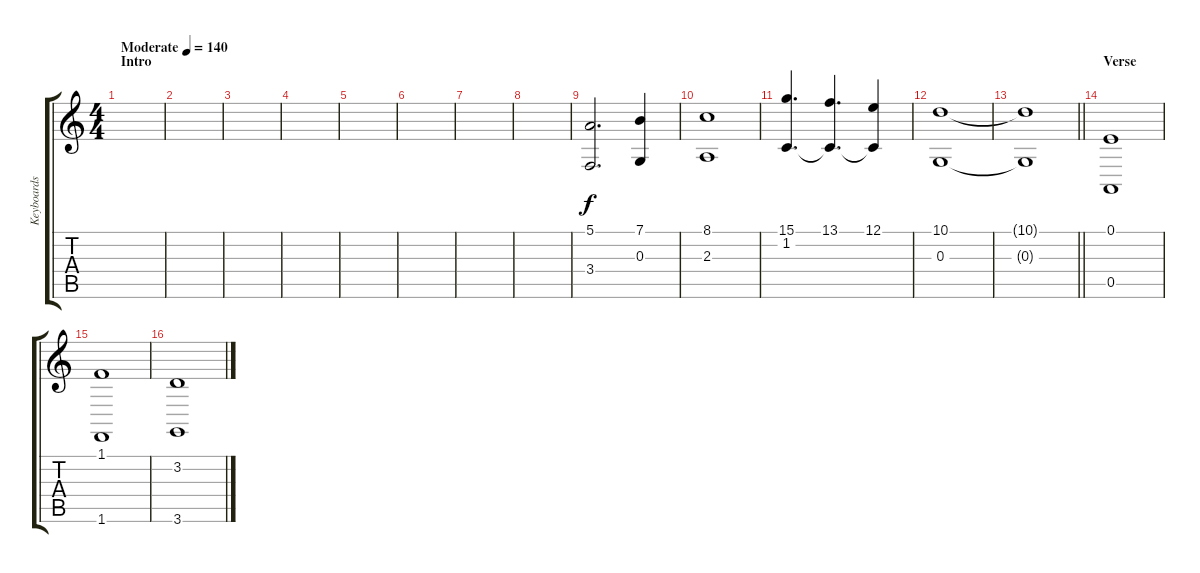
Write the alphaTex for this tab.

\track ("Keyboards " "Keyboards ") {instrument stringensemble1}
\staff {score tabs}
\tuning (E4 B3 G3 D3 A2 E2) {hide}
\ts (4 4)
\section ("" "Intro ")
\tempo (140 "Moderate")
\clef g2
\ks c
|
|
|
|
|
|
|
|
(5.1 3.4).2{d} (7.1 0.3).4 |
(8.1 2.3).1 |
(15.1 1.2).4{d} (13.1 1.2{t}).4{d} (12.1 1.2{t}).4 |
(10.1 0.3).1 |
\barLineRight lightlight
(10.1{t} 0.3{t}).1 |
\section ("" "Verse")
(0.1 0.5).1 |
(1.1 1.6).1 |
(3.2 3.6).1
